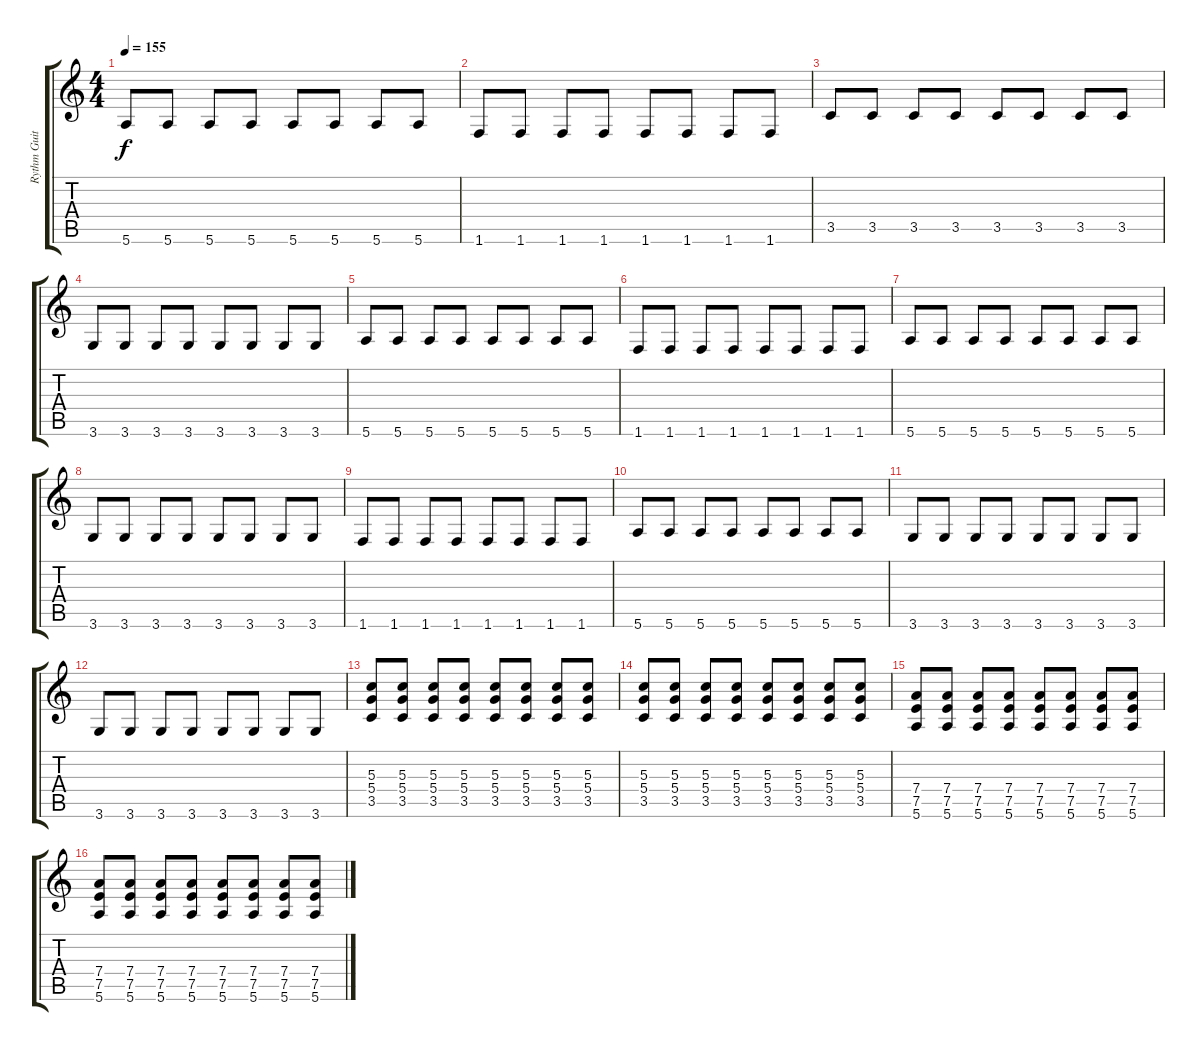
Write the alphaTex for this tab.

\track ("Rythm Guitar" "Rythm Guit") {instrument distortionguitar}
\staff {score tabs}
\tuning (E4 B3 G3 D3 A2 E2) {hide}
\ts (4 4)
\tempo 155
\clef g2
\ks c
5.6.8{dy f} 5.6.8 5.6.8 5.6.8 5.6.8 5.6.8 5.6.8 5.6.8 |
1.6.8 1.6.8 1.6.8 1.6.8 1.6.8 1.6.8 1.6.8 1.6.8 |
3.5.8 3.5.8 3.5.8 3.5.8 3.5.8 3.5.8 3.5.8 3.5.8 |
3.6.8 3.6.8 3.6.8 3.6.8 3.6.8 3.6.8 3.6.8 3.6.8 |
5.6.8 5.6.8 5.6.8 5.6.8 5.6.8 5.6.8 5.6.8 5.6.8 |
1.6.8 1.6.8 1.6.8 1.6.8 1.6.8 1.6.8 1.6.8 1.6.8 |
5.6.8 5.6.8 5.6.8 5.6.8 5.6.8 5.6.8 5.6.8 5.6.8 |
3.6.8 3.6.8 3.6.8 3.6.8 3.6.8 3.6.8 3.6.8 3.6.8 |
1.6.8 1.6.8 1.6.8 1.6.8 1.6.8 1.6.8 1.6.8 1.6.8 |
5.6.8 5.6.8 5.6.8 5.6.8 5.6.8 5.6.8 5.6.8 5.6.8 |
3.6.8 3.6.8 3.6.8 3.6.8 3.6.8 3.6.8 3.6.8 3.6.8 |
3.6.8 3.6.8 3.6.8 3.6.8 3.6.8 3.6.8 3.6.8 3.6.8 |
(5.3 5.4 3.5).8 (5.3 5.4 3.5).8 (5.3 5.4 3.5).8 (5.3 5.4 3.5).8 (5.3 5.4 3.5).8 (5.3 5.4 3.5).8 (5.3 5.4 3.5).8 (5.3 5.4 3.5).8 |
(5.3 5.4 3.5).8 (5.3 5.4 3.5).8 (5.3 5.4 3.5).8 (5.3 5.4 3.5).8 (5.3 5.4 3.5).8 (5.3 5.4 3.5).8 (5.3 5.4 3.5).8 (5.3 5.4 3.5).8 |
(7.4 7.5 5.6).8 (7.4 7.5 5.6).8 (7.4 7.5 5.6).8 (7.4 7.5 5.6).8 (7.4 7.5 5.6).8 (7.4 7.5 5.6).8 (7.4 7.5 5.6).8 (7.4 7.5 5.6).8 |
(7.4 7.5 5.6).8 (7.4 7.5 5.6).8 (7.4 7.5 5.6).8 (7.4 7.5 5.6).8 (7.4 7.5 5.6).8 (7.4 7.5 5.6).8 (7.4 7.5 5.6).8 (7.4 7.5 5.6).8
